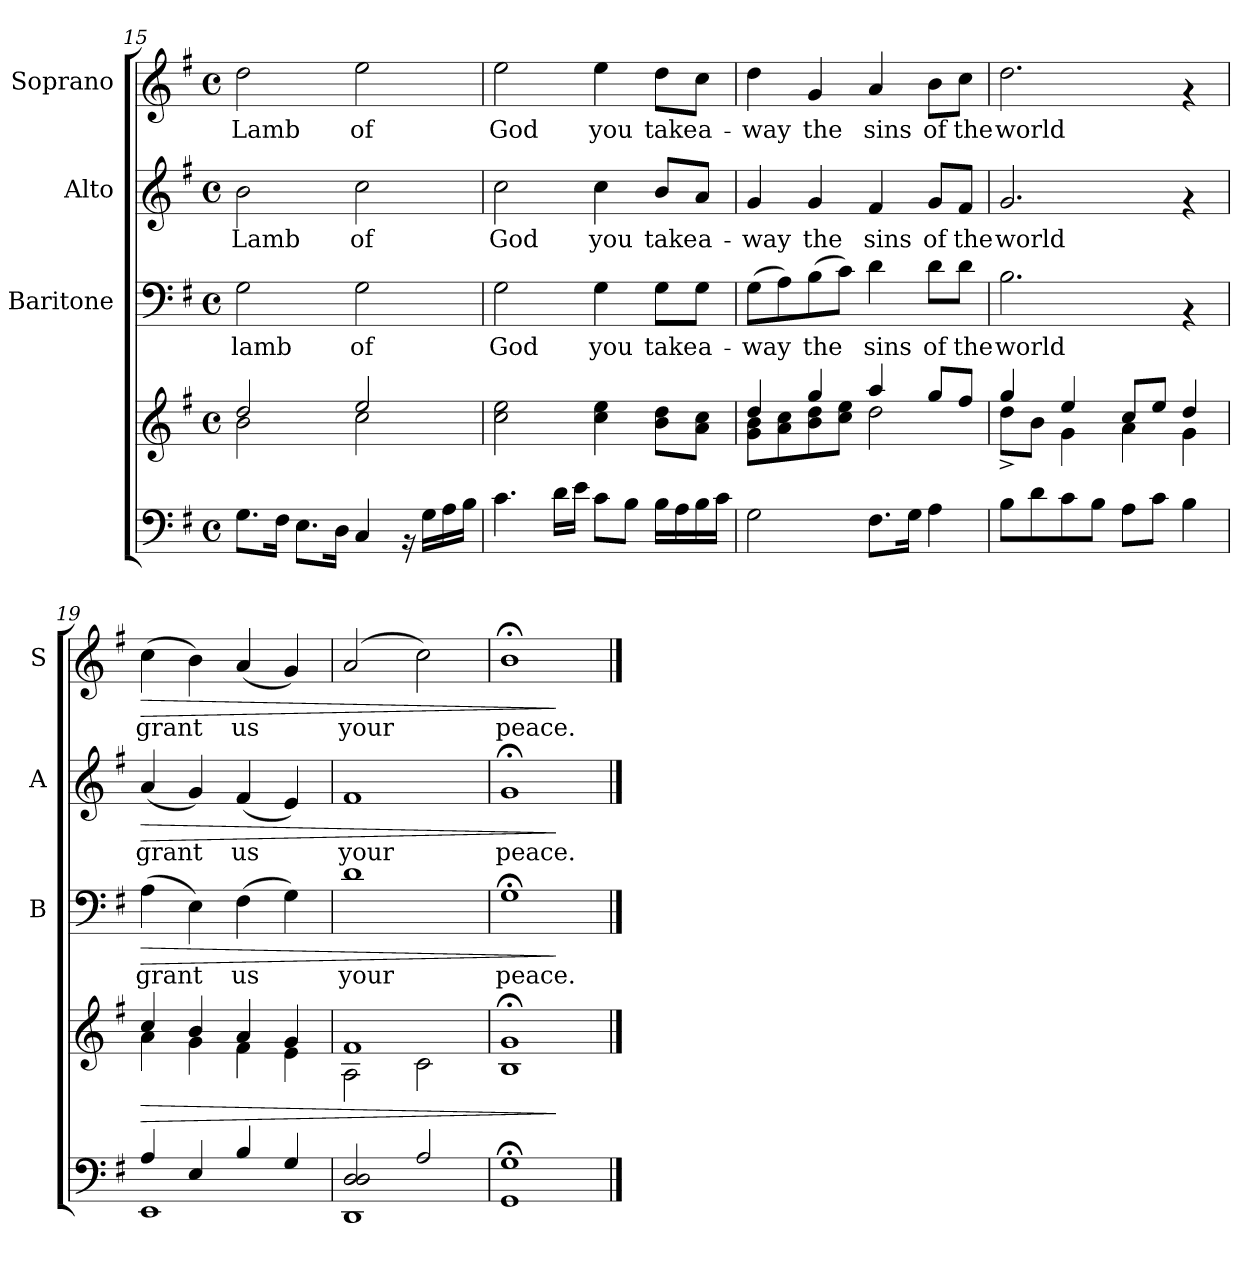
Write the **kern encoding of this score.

**kern	**kern	**dynam	**kern	**text	**dynam	**kern	**text	**dynam	**kern	**text	**dynam
*part4	*part4	*part4	*part3	*part3	*part3	*part2	*part2	*part2	*part1	*part1	*part1
*staff5	*staff4	*staff4/5	*staff3	*staff3	*staff3	*staff2	*staff2	*staff2	*staff1	*staff1	*staff1
*	*	*	*I"Baritone	*	*	*I"Alto	*	*	*I"Soprano	*	*
*	*	*	*I'B	*	*	*I'A	*	*	*I'S	*	*
*clefF4	*clefG2	*	*clefF4	*	*	*clefG2	*	*	*clefG2	*	*
*k[f#]	*k[f#]	*	*k[f#]	*	*	*k[f#]	*	*	*k[f#]	*	*
*G:	*G:	*	*G:	*	*	*G:	*	*	*G:	*	*
*M4/4	*M4/4	*	*M4/4	*	*	*M4/4	*	*	*M4/4	*	*
*met(c)	*met(c)	*	*met(c)	*	*	*met(c)	*	*	*met(c)	*	*
=15	=15	=15	=15	=15	=15	=15	=15	=15	=15	=15	=15
*	*^	*	*	*	*	*	*	*	*	*	*
!	!	!	!	!	!LO:LY:b	!	!	!LO:LY:b	!	!	!LO:LY:b	!
8.G\L	2dd/	2b\	.	2G\	lamb	.	2b\	Lamb	.	2dd\	Lamb	.
16F#\Jk	.	.	.	.	.	.	.	.	.	.	.	.
8.E\L	.	.	.	.	.	.	.	.	.	.	.	.
16D\Jk	.	.	.	.	.	.	.	.	.	.	.	.
!	!	!	!	!	!LO:LY:b	!	!	!LO:LY:b	!	!	!LO:LY:b	!
4C/	2ee/	2cc\	.	2G\	of	.	2cc\	of	.	2ee\	of	.
16rAA	.	.	.	.	.	.	.	.	.	.	.	.
16G\LL	.	.	.	.	.	.	.	.	.	.	.	.
16A\	.	.	.	.	.	.	.	.	.	.	.	.
16B\JJ	.	.	.	.	.	.	.	.	.	.	.	.
*	*v	*v	*	*	*	*	*	*	*	*	*	*
!!LO:LB:g=z
=16	=16	=16	=16	=16	=16	=16	=16	=16	=16	=16	=16
!	!	!	!	!LO:LY:b	!	!	!LO:LY:b	!	!	!LO:LY:b	!
4.c\	2cc\ 2ee\	.	2G\	God	.	2cc\	God	.	2ee\	God	.
16d\LL	.	.	.	.	.	.	.	.	.	.	.
16e\JJ	.	.	.	.	.	.	.	.	.	.	.
!	!	!	!	!LO:LY:b	!	!	!LO:LY:b	!	!	!LO:LY:b	!
8c\L	4cc\ 4ee\	.	4G\	you	.	4cc\	you	.	4ee\	you	.
8B\J	.	.	.	.	.	.	.	.	.	.	.
!	!	!	!	!LO:LY:b	!	!	!LO:LY:b	!	!	!LO:LY:b	!
16B\LL	8b\ 8dd\L	.	8G\L	take	.	8b/L	take	.	8dd\L	take	.
16A\	.	.	.	.	.	.	.	.	.	.	.
!	!	!	!	!LO:LY:b	!	!	!LO:LY:b	!	!	!LO:LY:b	!
16B\	8a\ 8cc\J	.	8G\J	a-	.	8a/J	a-	.	8cc\J	a-	.
16c\JJ	.	.	.	.	.	.	.	.	.	.	.
=17	=17	=17	=17	=17	=17	=17	=17	=17	=17	=17	=17
*	*^	*	*	*	*	*	*	*	*	*	*
!	!	!	!	!	!LO:LY:b	!	!	!LO:LY:b	!	!	!LO:LY:b	!
2G\	4dd/	8g\ 8b\L	.	(>8G\L	-way	.	4g/	-way	.	4dd\	-way	.
.	.	8a\ 8cc\	.	8A\)	.	.	.	.	.	.	.	.
!	!	!	!	!	!LO:LY:b	!	!	!LO:LY:b	!	!	!LO:LY:b	!
.	4gg/	8b\ 8dd\	.	(>8B\	the	.	4g/	the	.	4g/	the	.
.	.	8cc\ 8ee\J	.	8c\J)	.	.	.	.	.	.	.	.
!	!	!	!	!	!LO:LY:b	!	!	!LO:LY:b	!	!	!LO:LY:b	!
8.F#\L	4aa/	2dd\	.	4d\	sins	.	4f#/	sins	.	4a/	sins	.
16G\Jk	.	.	.	.	.	.	.	.	.	.	.	.
!	!	!	!	!	!LO:LY:b	!	!	!LO:LY:b	!	!	!LO:LY:b	!
4A\	8gg/L	.	.	8d\L	of	.	8g/L	of	.	8b\L	of	.
!	!	!	!	!	!LO:LY:b	!	!	!LO:LY:b	!	!	!LO:LY:b	!
.	8ff#/J	.	.	8d\J	the	.	8f#/J	the	.	8cc\J	the	.
=18	=18	=18	=18	=18	=18	=18	=18	=18	=18	=18	=18	=18
!	!	!	!	!	!LO:LY:b	!	!	!LO:LY:b	!	!	!LO:LY:b	!
8B\L	4gg/	8dd^<\L	.	2.B\	world	.	2.g/	world	.	2.dd\	world	.
8d\	.	8b\J	.	.	.	.	.	.	.	.	.	.
8c\	4ee/	4g\	.	.	.	.	.	.	.	.	.	.
8B\J	.	.	.	.	.	.	.	.	.	.	.	.
8A\L	8cc/L	4a\	.	.	.	.	.	.	.	.	.	.
8c\J	8ee/J	.	.	.	.	.	.	.	.	.	.	.
4B\	4dd/	4g\	.	4rAA	.	.	4rf	.	.	4rf	.	.
=19	=19	=19	=19	=19	=19	=19	=19	=19	=19	=19	=19	=19
*^	*	*	*	*	*	*	*	*	*	*	*	*
!	!	!	!	!LO:HP:b	!	!LO:LY:b	!LO:HP:b	!	!LO:LY:b	!LO:HP:b	!	!LO:LY:b	!LO:HP:b
4A/	1EE	4cc/	4a\	>	(>4A\	grant	>	(<4a/	grant	>	(>4cc\	grant	>
4E/	.	4b/	4g\	.	4E\)	.	.	4g/)	.	.	4b\)	.	.
!	!	!	!	!	!	!LO:LY:b	!	!	!LO:LY:b	!	!	!LO:LY:b	!
4B/	.	4a/	4f#\	.	(>4F#\	us	.	(<4f#/	us	.	(<4a/	us	.
4G/	.	4g/	4e\	.	4G\)	.	.	4e/)	.	.	4g/)	.	.
=20	=20	=20	=20	=20	=20	=20	=20	=20	=20	=20	=20	=20	=20
!	!	!	!	!	!	!LO:LY:b	!	!	!LO:LY:b	!	!	!LO:LY:b	!
2D/ 2D/	1DD	1f#	2A\	.	1d	your	.	1f#	your	.	(>2a/	your	.
2A/	.	.	2c\	.	.	.	.	.	.	.	2cc\)	.	.
*v	*v	*	*	*	*	*	*	*	*	*	*	*	*
=21	=21	=21	=21	=21	=21	=21	=21	=21	=21	=21	=21	=21
!	!	!	!	!	!LO:LY:b	!	!	!LO:LY:b	!	!	!LO:LY:b	!
*	*v	*v	*	*	*	*	*	*	*	*	*	*
1GG; 1G;	1B;< 1g;<	.	1G;	peace.	.	1g;<	peace.	.	1b;	peace.	.
.	.	]	.	.	]	.	.	]	.	.	]
==	==	==	==	==	==	==	==	==	==	==	==
*-	*-	*-	*-	*-	*-	*-	*-	*-	*-	*-	*-
